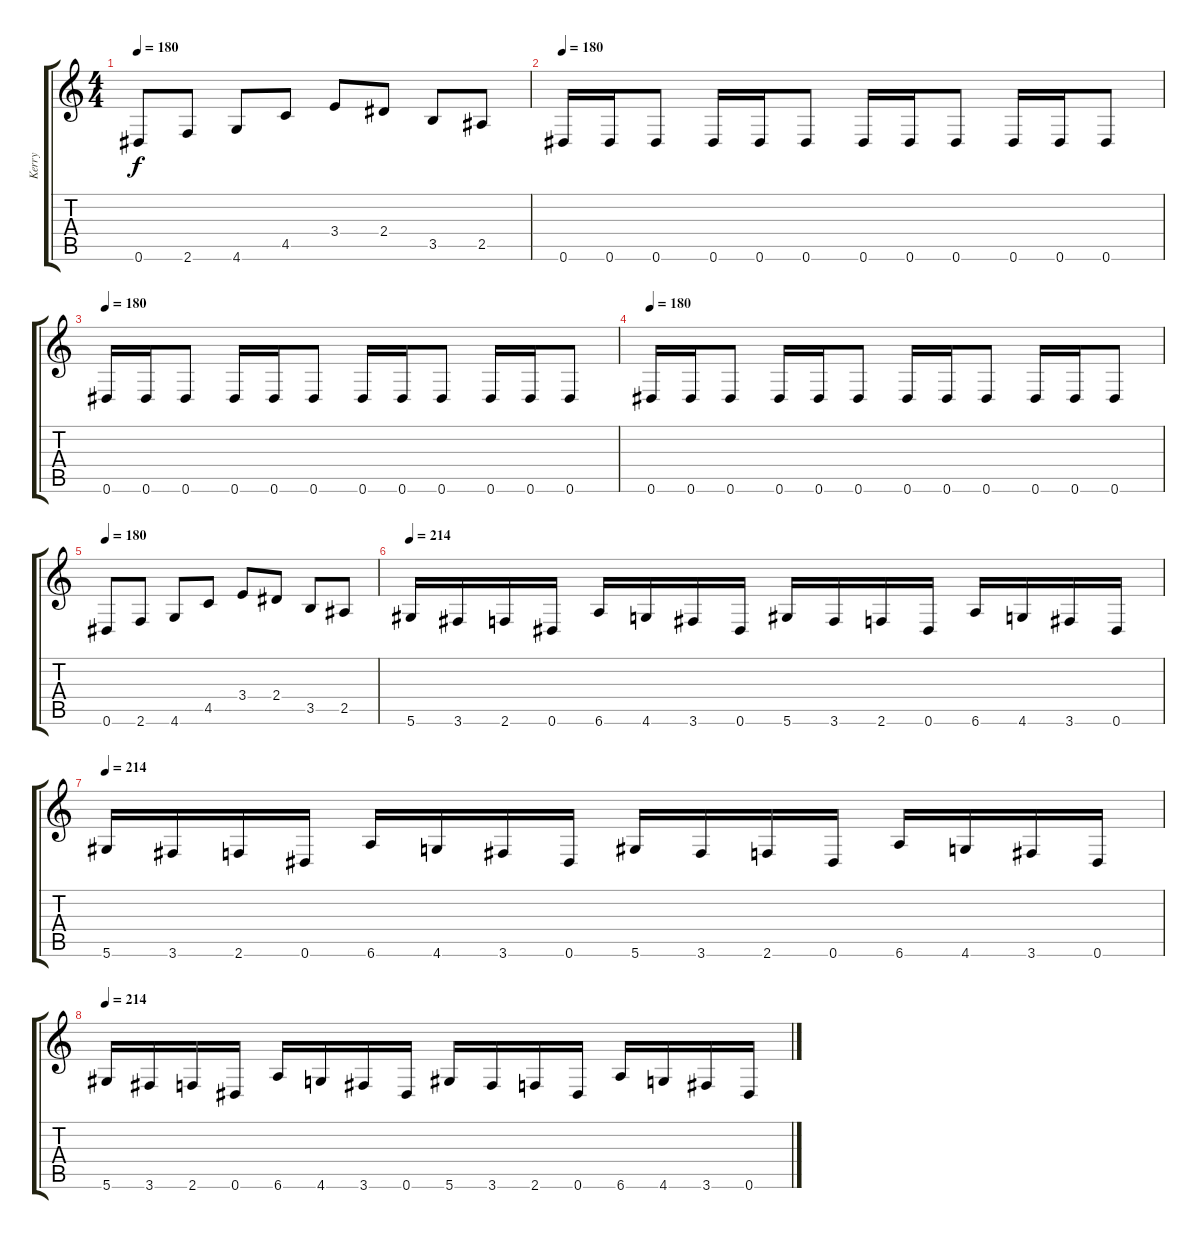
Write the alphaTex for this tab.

\track ("Kerry" "Kerry") {instrument distortionguitar}
\staff {score tabs}
\tuning (Eb4 Bb3 Gb3 Db3 Ab2 Eb2) {hide}
\ts (4 4)
\tempo 180
\clef g2
\ks c
0.6.8{dy f} 2.6.8 4.6.8 4.5.8 3.4.8 2.4.8 3.5.8 2.5.8 |
\tempo 180
0.6.16 0.6.16 0.6.8 0.6.16 0.6.16 0.6.8 0.6.16 0.6.16 0.6.8 0.6.16 0.6.16 0.6.8 |
\tempo 180
0.6.16 0.6.16 0.6.8 0.6.16 0.6.16 0.6.8 0.6.16 0.6.16 0.6.8 0.6.16 0.6.16 0.6.8 |
\tempo 180
0.6.16 0.6.16 0.6.8 0.6.16 0.6.16 0.6.8 0.6.16 0.6.16 0.6.8 0.6.16 0.6.16 0.6.8 |
\tempo 180
0.6.8 2.6.8 4.6.8 4.5.8 3.4.8 2.4.8 3.5.8 2.5.8 |
\tempo 214
5.6.16 3.6.16 2.6.16 0.6.16 6.6.16 4.6.16 3.6.16 0.6.16 5.6.16 3.6.16 2.6.16 0.6.16 6.6.16 4.6.16 3.6.16 0.6.16 |
\tempo 214
5.6.16 3.6.16 2.6.16 0.6.16 6.6.16 4.6.16 3.6.16 0.6.16 5.6.16 3.6.16 2.6.16 0.6.16 6.6.16 4.6.16 3.6.16 0.6.16 |
\tempo 214
5.6.16 3.6.16 2.6.16 0.6.16 6.6.16 4.6.16 3.6.16 0.6.16 5.6.16 3.6.16 2.6.16 0.6.16 6.6.16 4.6.16 3.6.16 0.6.16
